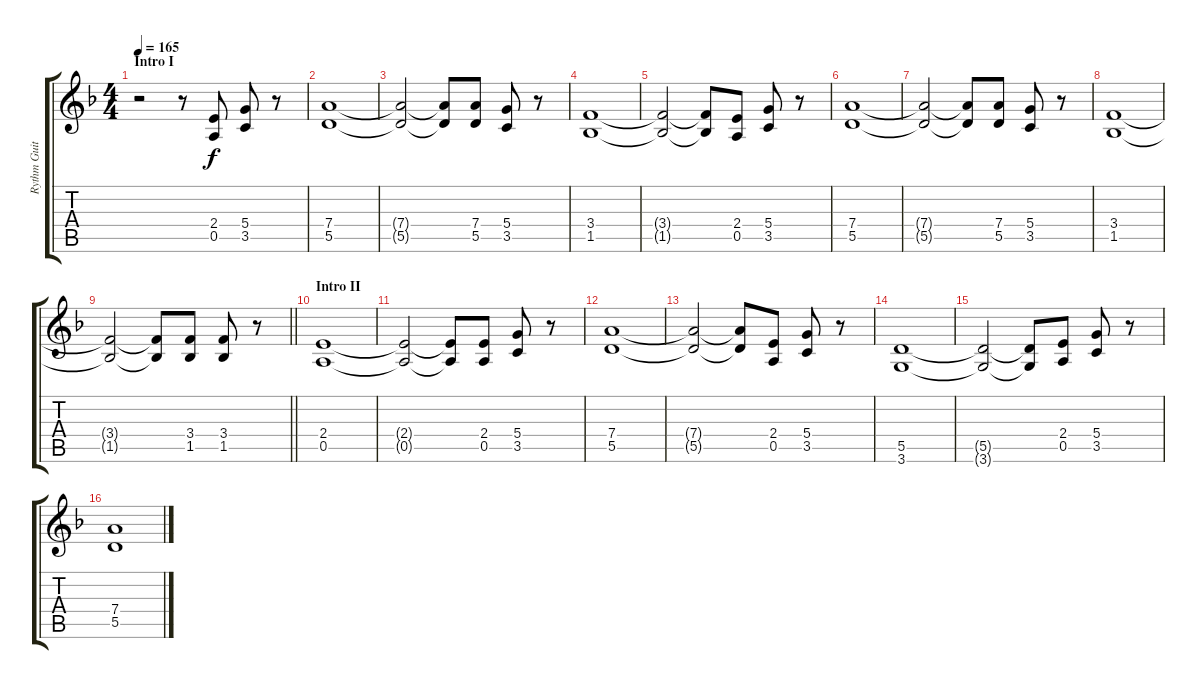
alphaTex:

\track ("Rythm Guitar I" "Rythm Guit") {instrument distortionguitar}
\staff {score tabs}
\tuning (E4 B3 G3 D3 A2 E2) {hide}
\ts (4 4)
\section ("" "Intro I")
\tempo 165
\clef g2
\ks f
r.2{dy f instrument distortionguitar} r.8 (2.4 0.5).8 (5.4 3.5).8 r.8 |
(7.4 5.5).1 |
(7.4{t} 5.5{t}).2 (7.4{t} 5.5{t}).8 (7.4 5.5).8 (5.4 3.5).8 r.8 |
(3.4 1.5).1 |
(3.4{t} 1.5{t}).2 (3.4{t} 1.5{t}).8 (2.4 0.5).8 (5.4 3.5).8 r.8 |
(7.4 5.5).1 |
(7.4{t} 5.5{t}).2 (7.4{t} 5.5{t}).8 (7.4 5.5).8 (5.4 3.5).8 r.8 |
(3.4 1.5).1 |
\barLineRight lightlight
(3.4{t} 1.5{t}).2 (3.4{t} 1.5{t}).8 (3.4 1.5).8 (3.4 1.5).8 r.8 |
\section ("" "Intro II")
(2.4 0.5).1 |
(2.4{t} 0.5{t}).2 (2.4{t} 0.5{t}).8 (2.4 0.5).8 (5.4 3.5).8 r.8 |
(7.4 5.5).1 |
(7.4{t} 5.5{t}).2 (7.4{t} 5.5{t}).8 (2.4 0.5).8 (5.4 3.5).8 r.8 |
(5.5 3.6).1 |
(5.5{t} 3.6{t}).2 (5.5{t} 3.6{t}).8 (2.4 0.5).8 (5.4 3.5).8 r.8 |
(7.4 5.5).1
